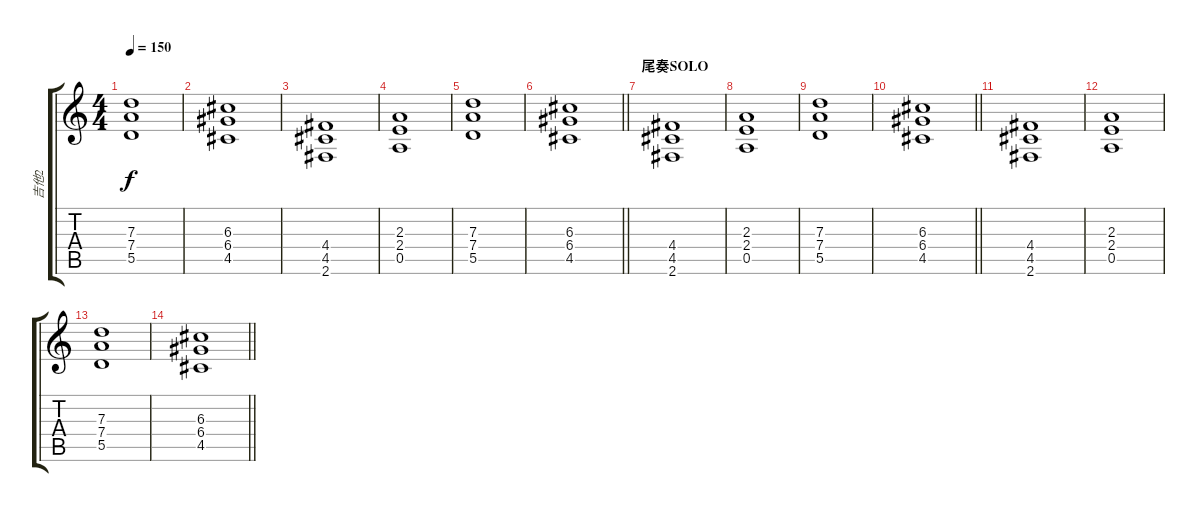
\track ("吉他2" "吉他2") {instrument distortionguitar}
\staff {score tabs}
\tuning (E4 B3 G3 D3 A2 E2) {hide}
\ts (4 4)
\tempo 150
\clef g2
\ks c
(7.3 7.4 5.5).1{dy f} |
(6.3 6.4 4.5).1 |
(4.4 4.5 2.6).1 |
(2.3 2.4 0.5).1 |
(7.3 7.4 5.5).1 |
\barLineRight lightlight
(6.3 6.4 4.5).1 |
\section ("" "尾奏SOLO")
(4.4 4.5 2.6).1 |
(2.3 2.4 0.5).1 |
(7.3 7.4 5.5).1 |
\barLineRight lightlight
(6.3 6.4 4.5).1 |
(4.4 4.5 2.6).1 |
(2.3 2.4 0.5).1 |
(7.3 7.4 5.5).1 |
\barLineRight lightlight
(6.3 6.4 4.5).1
